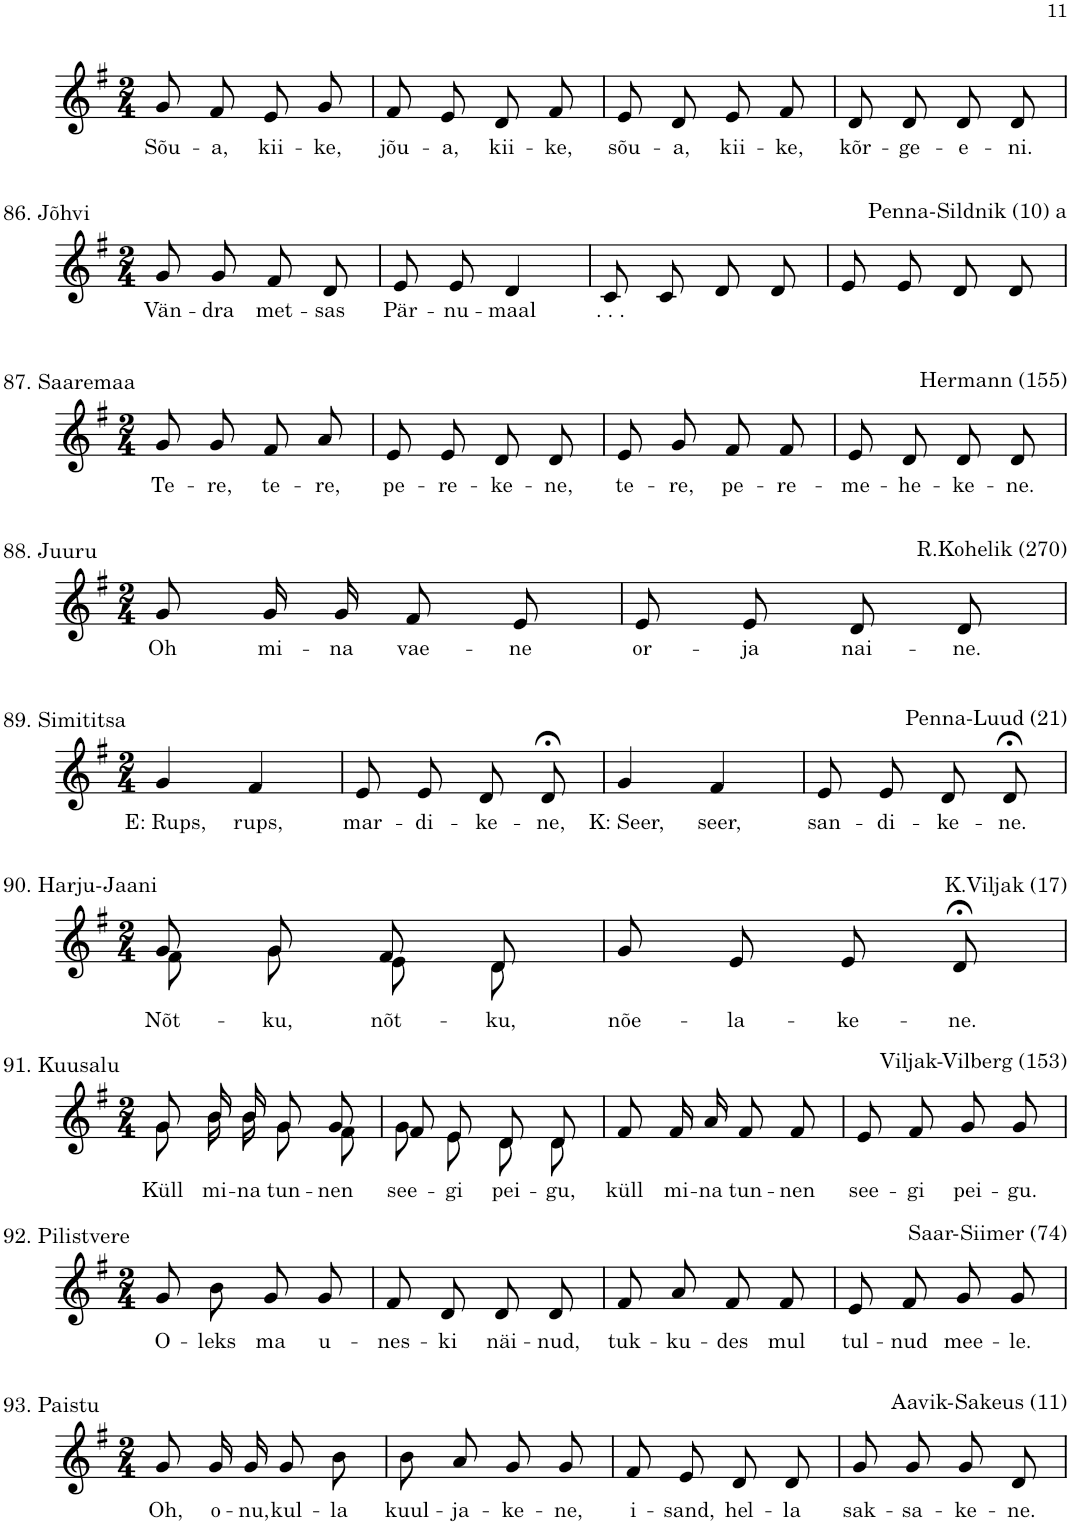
**kern	**text
*part1	*part1
*staff1	*staff1
*I"Piano	*
*I'Pno.	*
!!LO:PB:g=z
*clefG2	*
*k[f#]	*
*M2/4	*
=1	=1
!	!LO:LY:b
8g/L	Sõu-
!	!LO:LY:b
8f#/J	-a,
!	!LO:LY:b
8e/L	kii-
!	!LO:LY:b
8g/J	-ke,
=2	=2
!	!LO:LY:b
8f#/L	jõu-
!	!LO:LY:b
8e/J	-a,
!	!LO:LY:b
8d/L	kii-
!	!LO:LY:b
8f#/J	-ke,
=3	=3
!	!LO:LY:b
8e/L	sõu-
!	!LO:LY:b
8d/J	-a,
!	!LO:LY:b
8e/L	kii-
!	!LO:LY:b
8f#/J	-ke,
=4	=4
!	!LO:LY:b
8d/L	kõr-
!	!LO:LY:b
8d/J	-ge-
!	!LO:LY:b
8d/L	-e-
!	!LO:LY:b
8d/J	-ni.
!!LO:LB:g=z
=1	=1
*k[f#]	*
*M2/4	*
!	!LO:LY:b
8g/L	Vän-
!	!LO:LY:b
8g/J	-dra
!	!LO:LY:b
8f#/L	met-
!	!LO:LY:b
8d/J	-sas
=2	=2
!	!LO:LY:b
8e/L	Pär-
!	!LO:LY:b
8e/J	-nu-
!	!LO:LY:b
4d/	-maal
=3	=3
!	!LO:LY:b
8c/L	. . .
8c/J	.
8d/L	.
8d/J	.
=4	=4
8e/L	.
8e/J	.
8d/L	.
8d/J	.
!!LO:LB:g=z
=1	=1
*k[f#]	*
*M2/4	*
!	!LO:LY:b
8g/L	Te-
!	!LO:LY:b
8g/J	-re,
!	!LO:LY:b
8f#/L	te-
!	!LO:LY:b
8a/J	-re,
=2	=2
!	!LO:LY:b
8e/L	pe-
!	!LO:LY:b
8e/J	-re-
!	!LO:LY:b
8d/L	-ke-
!	!LO:LY:b
8d/J	-ne,
=3	=3
!	!LO:LY:b
8e/L	te-
!	!LO:LY:b
8g/J	-re,
!	!LO:LY:b
8f#/L	pe-
!	!LO:LY:b
8f#/J	-re-
=4	=4
!	!LO:LY:b
8e/L	-me-
!	!LO:LY:b
8d/J	-he-
!	!LO:LY:b
8d/L	-ke-
!	!LO:LY:b
8d/J	-ne.
!!LO:LB:g=z
=1	=1
*k[f#]	*
*M2/4	*
!	!LO:LY:b
8g/L	Oh
!	!LO:LY:b
16g/L	mi-
!	!LO:LY:b
16g/JJ	-na
!	!LO:LY:b
8f#/L	vae-
!	!LO:LY:b
8e/J	-ne
=2	=2
!	!LO:LY:b
8e/L	or-
!	!LO:LY:b
8e/J	-ja
!	!LO:LY:b
8d/L	nai-
!	!LO:LY:b
8d/J	-ne.
!!LO:LB:g=z
=1	=1
*k[f#]	*
*M2/4	*
!	!LO:LY:b
4g/	E: Rups,
!	!LO:LY:b
4f#/	rups,
=2	=2
!	!LO:LY:b
8e/L	mar-
!	!LO:LY:b
8e/J	-di-
!	!LO:LY:b
8d/L	-ke-
!	!LO:LY:b
8d;</J	-ne,
=3	=3
!	!LO:LY:b
4g/	K: Seer,
!	!LO:LY:b
4f#/	seer,
=4	=4
!	!LO:LY:b
8e/L	san-
!	!LO:LY:b
8e/J	-di-
!	!LO:LY:b
8d/L	-ke-
!	!LO:LY:b
8d;</J	-ne.
!!LO:LB:g=z
=1	=1
*k[f#]	*
*M2/4	*
!	!LO:LY:b
*^	*
8g/L	8f#\L	Nõt-
!	!	!LO:LY:b
8g/J	8g\J	-ku,
!	!	!LO:LY:b
8f#/L	8e\L	nõt-
!	!	!LO:LY:b
8d/J	8d\J	-ku,
=2	=2	=2
!	!	!LO:LY:b
*v	*v	*
8g/L	nõe-
!	!LO:LY:b
8e/J	-la-
!	!LO:LY:b
8e/L	-ke-
!	!LO:LY:b
8d;</J	-ne.
!!LO:LB:g=z
=1	=1
*k[f#]	*
*M2/4	*
!	!LO:LY:b
*^	*
8g/L	8g\L	Küll
!	!	!LO:LY:b
16b/L	16b\L	mi-
!	!	!LO:LY:b
16b/JJ	16b\JJ	-na
!	!	!LO:LY:b
8g/L	8g\L	tun-
!	!	!LO:LY:b
8g/J	8f#\J	-nen
=2	=2	=2
!	!	!LO:LY:b
8f#/L	8g\L	see-
!	!	!LO:LY:b
8e/J	8e\J	-gi
!	!	!LO:LY:b
8d/L	8d\L	pei-
!	!	!LO:LY:b
8d/J	8d\J	-gu,
=3	=3	=3
!	!	!LO:LY:b
*v	*v	*
8f#/L	küll
!	!LO:LY:b
16f#/L	mi-
!	!LO:LY:b
16a/JJ	-na
!	!LO:LY:b
8f#/L	tun-
!	!LO:LY:b
8f#/J	-nen
=4	=4
!	!LO:LY:b
8e/L	see-
!	!LO:LY:b
8f#/J	-gi
!	!LO:LY:b
8g/L	pei-
!	!LO:LY:b
8g/J	-gu.
!!LO:LB:g=z
=1	=1
*k[f#]	*
*M2/4	*
!	!LO:LY:b
8g/L	O-
!	!LO:LY:b
8b/J	-leks
!	!LO:LY:b
8g/L	ma
!	!LO:LY:b
8g/J	u-
=2	=2
!	!LO:LY:b
8f#/L	-nes-
!	!LO:LY:b
8d/J	-ki
!	!LO:LY:b
8d/L	näi-
!	!LO:LY:b
8d/J	-nud,
=3	=3
!	!LO:LY:b
8f#/L	tuk-
!	!LO:LY:b
8a/J	-ku-
!	!LO:LY:b
8f#/L	-des
!	!LO:LY:b
8f#/J	mul
=4	=4
!	!LO:LY:b
8e/L	tul-
!	!LO:LY:b
8f#/J	-nud
!	!LO:LY:b
8g/L	mee-
!	!LO:LY:b
8g/J	-le.
!!LO:LB:g=z
=1	=1
*k[f#]	*
*M2/4	*
!	!LO:LY:b
8g/L	Oh,
!	!LO:LY:b
16g/L	o-
!	!LO:LY:b
16g/JJ	-nu,
!	!LO:LY:b
8g/L	kul-
!	!LO:LY:b
8b/J	-la
=2	=2
!	!LO:LY:b
8b/L	kuul-
!	!LO:LY:b
8a/J	-ja-
!	!LO:LY:b
8g/L	-ke-
!	!LO:LY:b
8g/J	-ne,
=3	=3
!	!LO:LY:b
8f#/L	i-
!	!LO:LY:b
8e/J	-sand,
!	!LO:LY:b
8d/L	hel-
!	!LO:LY:b
8d/J	-la
=4	=4
!	!LO:LY:b
8g/L	sak-
!	!LO:LY:b
8g/J	-sa-
!	!LO:LY:b
8g/L	-ke-
!	!LO:LY:b
8d/J	-ne.
=	=
*-	*-
